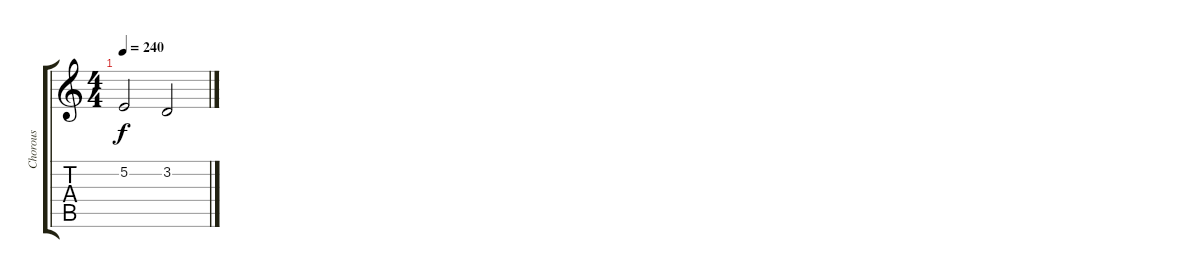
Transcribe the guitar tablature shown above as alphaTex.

\track ("Chorous" "Chorous") {instrument lead6voice}
\staff {score tabs}
\tuning (E4 B3 G3 D3 A2 E2) {hide}
\ts (4 4)
\tempo 240
\clef g2
\ks c
5.2.2{dy f} 3.2.2
